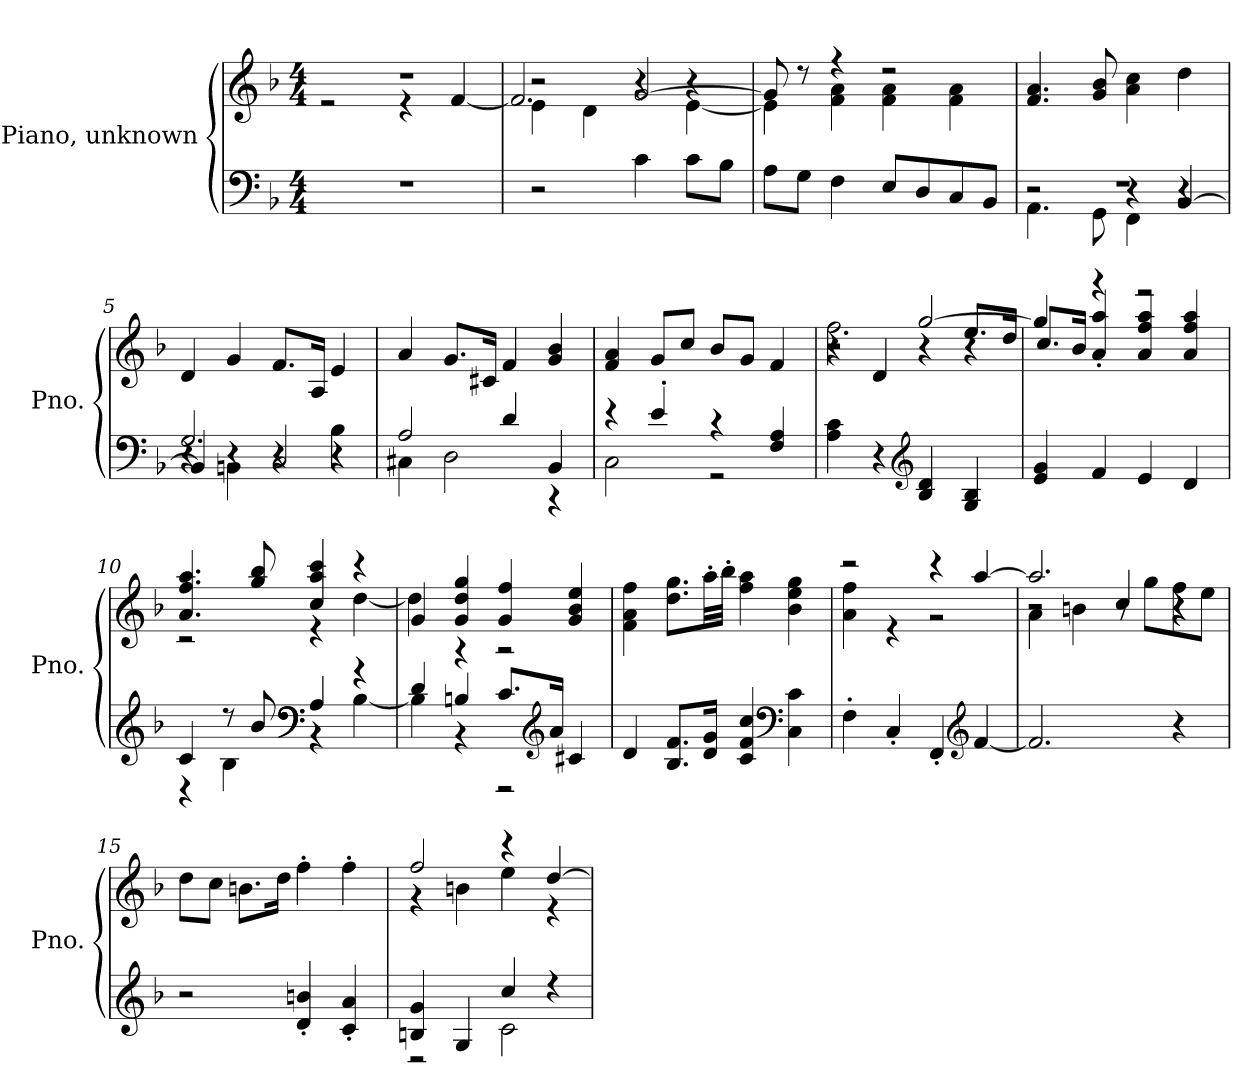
**kern	**kern
*part1	*part1
*staff2	*staff1
*I"Piano, unknown	*
*I'Pno.	*
*clefF4	*clefG2
*k[b-]	*k[b-]
*M4/4	*M4/4
*MM120	*MM120
=1	=1
*	*^
1r	1r	2r
.	.	4r
.	.	[4f/
=2	=2	=2
*	*	*^
2r	2r	4e\	2.f/]
.	.	4d\	.
4c\	[2g/	4r	.
8c\L	.	[4e\	4r
8B-\J	.	.	.
*	*	*v	*v
=3	=3	=3
8A\L	8g/]	4e\]
8G\J	8r	.
4F\	4r	4f\ 4a\
8E/L	2r	4f\ 4a\
8D/	.	.
8C/	.	4f\ 4a\
8BB-/J	.	.
*	*v	*v
=4	=4
*^	*
*	*^	*
1r	4.AA\	2r	4.f/ 4.a/
.	8GG\	.	8g/ 8b-/
.	4FF\	4r	4a\ 4cc\
.	4r	[4BB-/	4dd\
=5	=5	=5	=5
2.G/	4r	4BB-/]	4d/
.	4BBn\	4r	4g/
.	4r	2C/	8.f/L
.	.	.	16A/Jk
4r	4B-\	.	4e/
*	*v	*v	*
=6	=6	=6
2A/	4C#X\	4a/
.	2D\	8.g/L
.	.	16c#X/Jk
4d/	.	4f/
4BB-/	4r	4g/ 4b-/
!!LO:LB:g=z
=7	=7	=7
4r	2C\	4f/ 4a/
4e'/	.	8g/L
.	.	8cc/J
4r	2r	8b-/L
.	.	8g/J
4F/ 4A/	.	4f/
*v	*v	*
=8	=8
*	*^
*	*	*^
4A\ 4c\	2r	2.ff\	4r
4r	.	.	4d/
*clefG2	*	*	*
4B-/ 4d/	[2gg/	.	4r
4G/ 4B-/	.	4r	8.ee/L
.	.	.	16dd/Jk
*	*	*v	*v
=9	=9	=9
4e/ 4g/	4gg/]	8.cc/L
.	.	16b-/Jk
4f/	4r	4a/' 4aa/'
4e/	2r	4a/ 4ff/ 4aa/
4d/	.	4a/ 4ff/ 4aa/
=10	=10	=10
*^	*	*
4c/	4r	4.a/ 4.ff/ 4.aa/	2r
8r	4B-\	.	.
8b-/	.	8gg/ 8bb-/	.
*clefF4	*	*	*
4A/	4r	4cc/ 4aa/ 4ccc/	4r
4r	[4B-\	4r	[4dd\
=11	=11	=11	=11
4d/	4B-\]	4g/	4dd\]
4Bn/	4r	4g/ 4dd/ 4gg/	4r
8.c/L	2r	4g/ 4ff/	2r
*clefG2	*	*	*
16a/Jk	.	.	.
4c#X/	.	4g/ 4b-/ 4ee/	.
*v	*v	*	*
*	*v	*v
!!LO:LB:g=z
=12	=12
4d/	4f\ 4a\ 4ff\
8.B-/ 8.f/L	8.dd\ 8.gg\L
16d/ 16g/Jk	32aa'\LL
.	32bb-'\JJJ
4c/ 4f/ 4cc/	4ff\ 4aa\
*clefF4	*
4C\ 4c\	4b-\ 4ee\ 4gg\
=13	=13
*	*^
4F'\	2r	4a\ 4ff\
4C'/	.	4r
4FF'/	4r	2r
*clefG2	*	*
[4f/	[4aa/	.
=14	=14	=14
*	*	*^
2.f/]	2.aa/]	4a\	2r
.	.	4bn\	.
.	.	8r	4cc/
.	.	8gg\L	.
4r	4r	8ff\	4r
.	.	8ee\J	.
*	*v	*v	*v
=15	=15
2r	8dd\L
.	8cc\J
.	8.bn\L
.	16dd\Jk
4d/' 4bn/'	4ff'\
4c/' 4a/'	4ff'\
=16	=16
*^	*^
4Bn/ 4g/	2r	2ff/	4r
4G/	.	.	4bn\
4cc/	2c\	4r	4ee\
4r	.	[4dd/	4r
*v	*v	*	*
*	*v	*v
=	=
*-	*-
